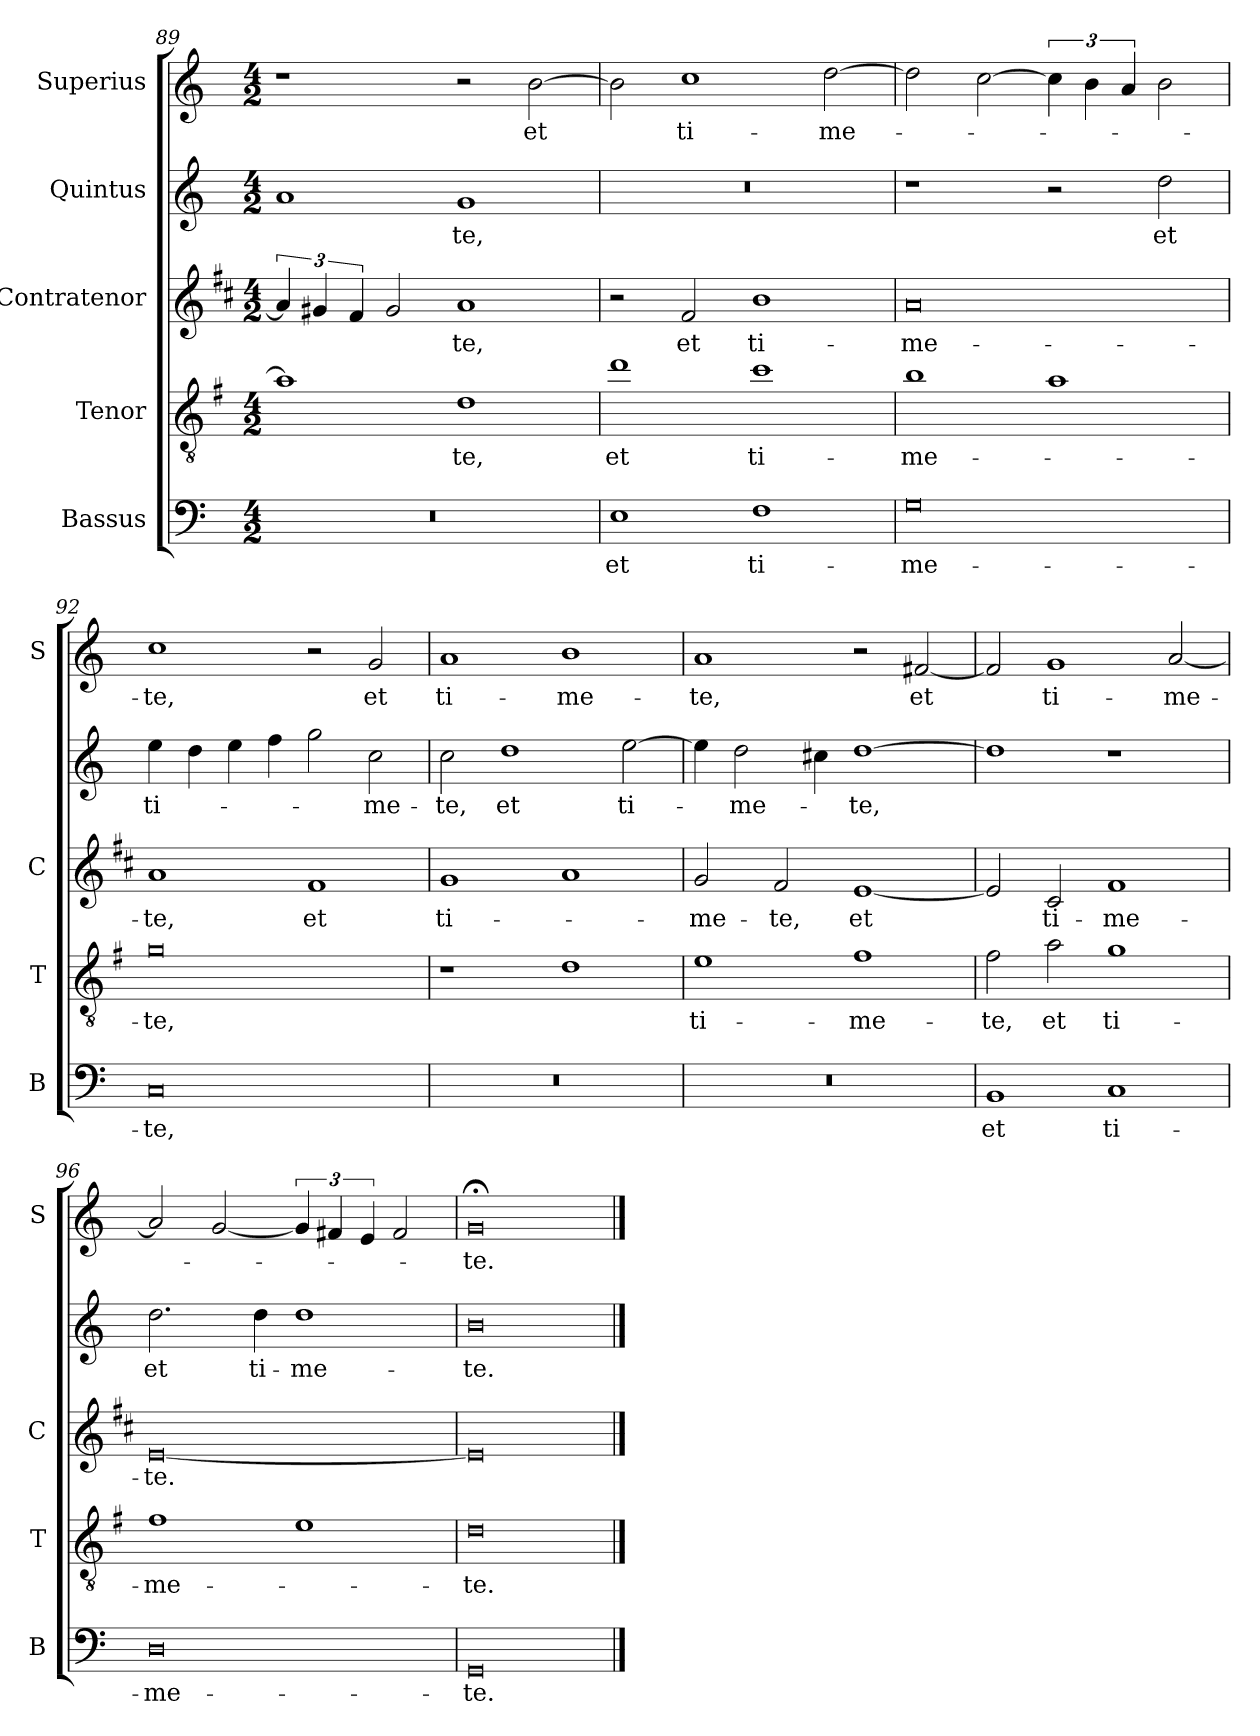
**kern	**text	**kern	**text	**kern	**text	**kern	**text	**kern	**text
*part5	*part5	*part4	*part4	*part3	*part3	*part2	*part2	*part1	*part1
*staff5	*staff5	*staff4	*staff4	*staff3	*staff3	*staff2	*staff2	*staff1	*staff1
*I"Bassus	*	*I"Tenor	*	*I"Contratenor	*	*I"Quintus	*	*I"Superius	*
*I'B	*	*I'T	*	*I'C	*	*	*	*I'S	*
!!LO:LB:g=z
*clefF4	*	*clefGv2	*	*clefG2	*	*clefG2	*	*clefG2	*
*	*	*ITrd4c7	*	*ITrd1c2	*	*	*	*	*
*k[]	*	*k[]	*	*k[]	*	*k[]	*	*k[]	*
*C:	*	*C:	*	*C:	*	*C:	*	*C:	*
*M4/2	*	*M4/2	*	*M4/2	*	*M4/2	*	*M4/2	*
=89	=89	=89	=89	=89	=89	=89	=89	=89	=89
0r	.	1d]	.	6g/]	.	1a	.	1r	.
.	.	.	.	6f#X/	.	.	.	.	.
.	.	.	.	6e/	.	.	.	.	.
.	.	.	.	2f#/	.	.	.	.	.
!	!	!	!LO:LY:b	!	!LO:LY:b	!	!LO:LY:b	!	!
.	.	1G	-te,	1g	-te,	1g	-te,	2r	.
!	!	!	!	!	!	!	!	!	!LO:LY:b
.	.	.	.	.	.	.	.	[2b\	et
=90	=90	=90	=90	=90	=90	=90	=90	=90	=90
!	!LO:LY:b	!	!LO:LY:b	!	!	!	!	!	!
1E	et	1g	et	2r	.	0r	.	2b\]	.
!	!	!	!	!	!LO:LY:b	!	!	!	!LO:LY:b
.	.	.	.	2e/	et	.	.	1cc	ti-
!	!LO:LY:b	!	!LO:LY:b	!	!LO:LY:b	!	!	!	!
1F	ti-	1f	ti-	1a	ti-	.	.	.	.
!	!	!	!	!	!	!	!	!	!LO:LY:b
.	.	.	.	.	.	.	.	[2dd\	-me-
=91	=91	=91	=91	=91	=91	=91	=91	=91	=91
!	!LO:LY:b	!	!LO:LY:b	!	!LO:LY:b	!	!	!	!
0G	-me-	1e	-me-	0g	-me-	1r	.	2dd\]	.
.	.	.	.	.	.	.	.	[2cc\	.
.	.	1d	.	.	.	2r	.	6cc\]	.
.	.	.	.	.	.	.	.	6b\	.
.	.	.	.	.	.	.	.	6a/	.
!	!	!	!	!	!	!	!LO:LY:b	!	!
.	.	.	.	.	.	2dd\	et	2b\	.
=92	=92	=92	=92	=92	=92	=92	=92	=92	=92
!	!LO:LY:b	!	!LO:LY:b	!	!LO:LY:b	!	!LO:LY:b	!	!LO:LY:b
0C	-te,	0c	-te,	1g	-te,	4ee\	ti-	1cc	-te,
.	.	.	.	.	.	4dd\	.	.	.
.	.	.	.	.	.	4ee\	.	.	.
.	.	.	.	.	.	4ff\	.	.	.
!	!	!	!	!	!LO:LY:b	!	!	!	!
.	.	.	.	1e	et	2gg\	.	2r	.
!	!	!	!	!	!	!	!LO:LY:b	!	!LO:LY:b
.	.	.	.	.	.	2cc\	-me-	2g/	et
=93	=93	=93	=93	=93	=93	=93	=93	=93	=93
!	!	!	!	!	!LO:LY:b	!	!LO:LY:b	!	!LO:LY:b
0r	.	1r	.	1f	ti-	2cc\	-te,	1a	ti-
!	!	!	!	!	!	!	!LO:LY:b	!	!
.	.	.	.	.	.	1dd	et	.	.
!	!	!	!	!	!	!	!	!	!LO:LY:b
.	.	1G	.	1g	.	.	.	1b	-me-
!	!	!	!	!	!	!	!LO:LY:b	!	!
.	.	.	.	.	.	[2ee\	ti-	.	.
=94	=94	=94	=94	=94	=94	=94	=94	=94	=94
!	!	!	!LO:LY:b	!	!LO:LY:b	!	!	!	!LO:LY:b
0r	.	1A	ti-	2f/	-me-	4ee\]	.	1a	-te,
!	!	!	!	!	!	!	!LO:LY:b	!	!
.	.	.	.	.	.	2dd\	-me-	.	.
!	!	!	!	!	!LO:LY:b	!	!	!	!
.	.	.	.	2e/	-te,	.	.	.	.
.	.	.	.	.	.	4cc#X\	.	.	.
!	!	!	!LO:LY:b	!	!LO:LY:b	!	!LO:LY:b	!	!
.	.	1B	-me-	[1d	et	[1dd	-te,	2r	.
!	!	!	!	!	!	!	!	!	!LO:LY:b
.	.	.	.	.	.	.	.	[2f#X/	et
!!LO:LB:g=z
=95	=95	=95	=95	=95	=95	=95	=95	=95	=95
!	!LO:LY:b	!	!LO:LY:b	!	!	!	!	!	!
1BB	et	2B\	-te,	2d/]	.	1dd]	.	2f#/]	.
!	!	!	!LO:LY:b	!	!LO:LY:b	!	!	!	!LO:LY:b
.	.	2d\	et	2B/	ti-	.	.	1g	ti-
!	!LO:LY:b	!	!LO:LY:b	!	!LO:LY:b	!	!	!	!
1C	ti-	1c	ti-	1e	-me-	1r	.	.	.
!	!	!	!	!	!	!	!	!	!LO:LY:b
.	.	.	.	.	.	.	.	[2a/	-me-
=96	=96	=96	=96	=96	=96	=96	=96	=96	=96
!	!LO:LY:b	!	!LO:LY:b	!	!LO:LY:b	!	!LO:LY:b	!	!
0D	-me-	1B	-me-	[0d	-te.	2.dd\	et	2a/]	.
.	.	.	.	.	.	.	.	[2g/	.
!	!	!	!	!	!	!	!LO:LY:b	!	!
.	.	.	.	.	.	4dd\	ti-	.	.
!	!	!	!	!	!	!	!LO:LY:b	!	!
.	.	1A	.	.	.	1dd	-me-	6g/]	.
.	.	.	.	.	.	.	.	6f#X/	.
.	.	.	.	.	.	.	.	6e/	.
.	.	.	.	.	.	.	.	2f#/	.
=97	=97	=97	=97	=97	=97	=97	=97	=97	=97
!	!LO:LY:b	!	!LO:LY:b	!	!	!	!LO:LY:b	!	!LO:LY:b
0GG	-te.	0G	-te.	0d]	.	0b	-te.	0g;<	-te.
==	==	==	==	==	==	==	==	==	==
*-	*-	*-	*-	*-	*-	*-	*-	*-	*-
